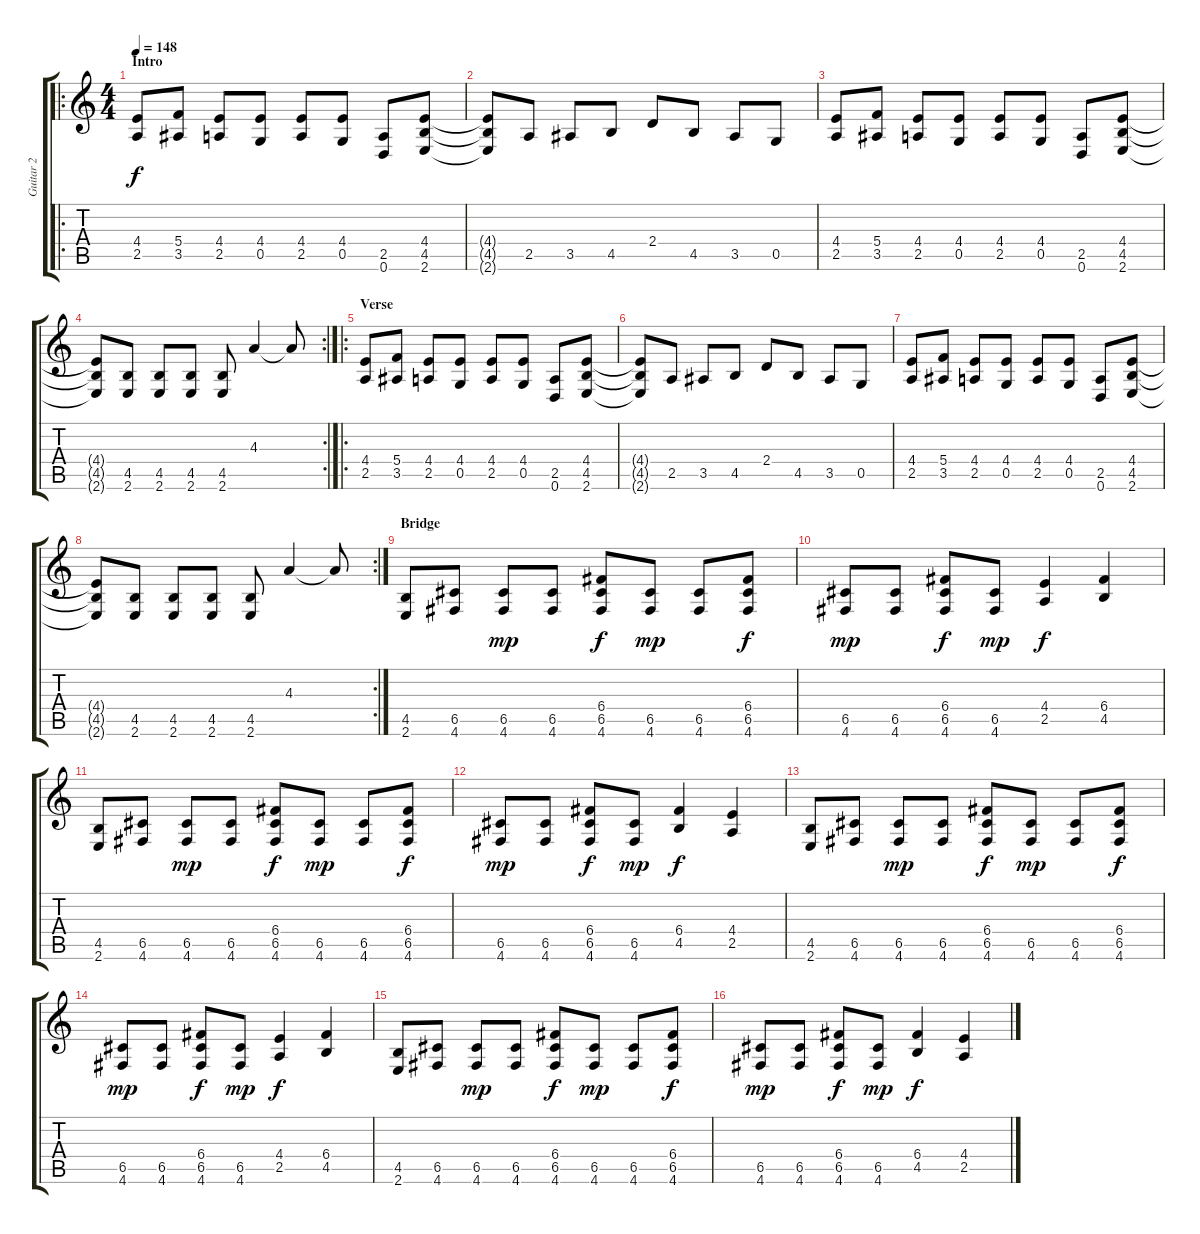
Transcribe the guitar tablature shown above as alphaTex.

\track ("Guitar 2" "Guitar 2") {instrument distortionguitar}
\staff {score tabs}
\tuning (D4 A3 F3 C3 G2 D2) {hide}
\ro
\ts (4 4)
\section ("" "Intro")
\tempo 148
\clef g2
\ks c
(4.4 2.5).8{dy f instrument distortionguitar} (5.4 3.5).8 (4.4 2.5).8 (4.4 0.5).8 (4.4 2.5).8 (4.4 0.5).8 (2.5 0.6).8 (4.4 4.5 2.6).8 |
(4.4{t} 4.5{t} 2.6{t}).8 2.5.8 3.5.8 4.5.8 2.4.8 4.5.8 3.5.8 0.5.8 |
(4.4 2.5).8 (5.4 3.5).8 (4.4 2.5).8 (4.4 0.5).8 (4.4 2.5).8 (4.4 0.5).8 (2.5 0.6).8 (4.4 4.5 2.6).8 |
\rc 2
(4.4{t} 4.5{t} 2.6{t}).8 (4.5 2.6).8 (4.5 2.6).8 (4.5 2.6).8 (4.5 2.6).8 4.3.4 4.3{t}.8 |
\ro
\section ("" "Verse")
(4.4 2.5).8 (5.4 3.5).8 (4.4 2.5).8 (4.4 0.5).8 (4.4 2.5).8 (4.4 0.5).8 (2.5 0.6).8 (4.4 4.5 2.6).8 |
(4.4{t} 4.5{t} 2.6{t}).8 2.5.8 3.5.8 4.5.8 2.4.8 4.5.8 3.5.8 0.5.8 |
(4.4 2.5).8 (5.4 3.5).8 (4.4 2.5).8 (4.4 0.5).8 (4.4 2.5).8 (4.4 0.5).8 (2.5 0.6).8 (4.4 4.5 2.6).8 |
\rc 2
(4.4{t} 4.5{t} 2.6{t}).8 (4.5 2.6).8 (4.5 2.6).8 (4.5 2.6).8 (4.5 2.6).8 4.3.4 4.3{t}.8 |
\section ("" "Bridge")
(4.5 2.6).8 (6.5 4.6).8 (6.5 4.6).8{dy mp} (6.5 4.6).8 (6.4 6.5 4.6).8{dy f} (6.5 4.6).8{dy mp} (6.5 4.6).8 (6.4 6.5 4.6).8{dy f} |
(6.5 4.6).8{dy mp} (6.5 4.6).8 (6.4 6.5 4.6).8{dy f} (6.5 4.6).8{dy mp} (4.4 2.5).4{dy f} (6.4 4.5).4 |
(4.5 2.6).8 (6.5 4.6).8 (6.5 4.6).8{dy mp} (6.5 4.6).8 (6.4 6.5 4.6).8{dy f} (6.5 4.6).8{dy mp} (6.5 4.6).8 (6.4 6.5 4.6).8{dy f} |
(6.5 4.6).8{dy mp} (6.5 4.6).8 (6.4 6.5 4.6).8{dy f} (6.5 4.6).8{dy mp} (6.4 4.5).4{dy f} (4.4 2.5).4 |
(4.5 2.6).8 (6.5 4.6).8 (6.5 4.6).8{dy mp} (6.5 4.6).8 (6.4 6.5 4.6).8{dy f} (6.5 4.6).8{dy mp} (6.5 4.6).8 (6.4 6.5 4.6).8{dy f} |
(6.5 4.6).8{dy mp} (6.5 4.6).8 (6.4 6.5 4.6).8{dy f} (6.5 4.6).8{dy mp} (4.4 2.5).4{dy f} (6.4 4.5).4 |
(4.5 2.6).8 (6.5 4.6).8 (6.5 4.6).8{dy mp} (6.5 4.6).8 (6.4 6.5 4.6).8{dy f} (6.5 4.6).8{dy mp} (6.5 4.6).8 (6.4 6.5 4.6).8{dy f} |
(6.5 4.6).8{dy mp} (6.5 4.6).8 (6.4 6.5 4.6).8{dy f} (6.5 4.6).8{dy mp} (6.4 4.5).4{dy f} (4.4 2.5).4
